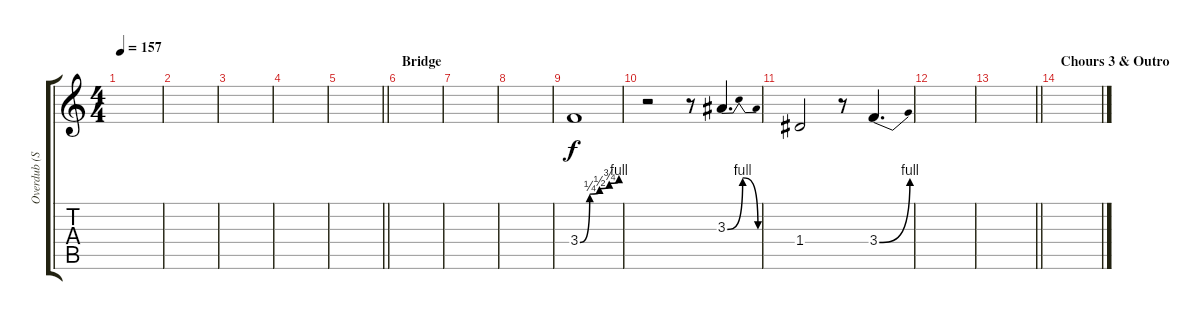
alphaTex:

\track ("Overdub (Solo)" "Overdub (S") {instrument distortionguitar}
\staff {score tabs}
\tuning (E4 B3 G3 D3 A2 E2) {hide}
\ts (4 4)
\tempo 157
\clef g2
\ks c
|
|
|
|
\barLineRight lightlight
|
\section ("" "Bridge")
|
|
|
3.4{be (custom 0 0 15 1 30 2 45 3 60 4)}.1 |
r.2 r.8 3.3{be (bendrelease 0 0 15 4 30 4 60 0)}.4{d} |
1.4.2 r.8 3.4{be (bend 0 0 60 4)}.4{d} |
|
\barLineRight lightlight
|
\section ("" "Chours 3 & Outro")
